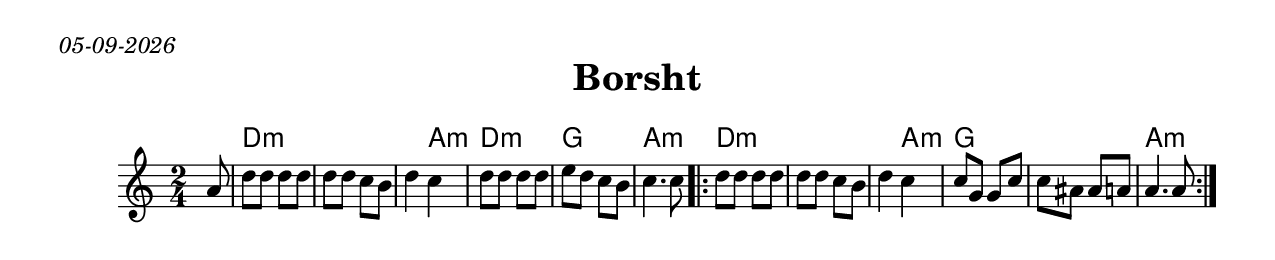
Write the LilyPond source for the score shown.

\version "2.24.0"
\include "english.ly"
%\pointAndClickOff
\paper{
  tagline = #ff
  print-all-headers = ##t
  #(set-paper-size "letter")
}
date = #(strftime "%d-%m-%Y" (localtime (current-time)))

\markup{ \italic{ \date }  }

%\markup{ Got something to say? }

global = {
  \clef treble
  \key a \minor
  \time 2/4
  \set Score.rehearsalMarkFormatter = #format-mark-box-alphabet
}

%#################################### Melody ########################
melody = \relative c'' {
  \global
  \partial 8 a8    %lead in notes


    d8 d d d
    d8 d c b
    d4 c
    d8 d d d

    e8 d c b
    c4. c8

     \repeat volta 2{
    d d d d
    d8 d c b
    d4 c

    c8 g g c
    c8 as as a
    a4. a8
     }

    %{
    d d d d
    d8 d c b
    d4 c

    c8 g g c
    c8 as as a
    a2
    %}

}
%################################# Lyrics #####################
%\addlyrics{ \set stanza = #"1. " }
%################################# Chords #######################
harmonies = \chordmode {
  s8 d4*5:m a4:m
  d2:m
  g2
  a2:m

  d4*5:m a4:m
  g2*2
  a2:m
}

\score {
  % transpose score below
  %\transpose c d
  <<
    \new ChordNames {
      \set chordChanges = ##f
      \harmonies
    }
    \new Staff   \melody
  >>
  \header{
    title= "Borsht"
    subtitle=""
    composer= ""

    instrument =""
    arranger= ""
  }
  \midi{\tempo 4 = 120}
  \layout{indent = 1.0\cm}
}
%{
% more verses:
\markup{}
\markup {
  \font-size #2
  \fill-line {
    \hspace #0.1 % distance from left margin
    \column {
      \line { "1."
\column {
 ""
}
      }
      \hspace #0.2 % vertical distance between verses
      \line { "2."
\column {
""
}
      }
    }
    \hspace #0.1  % horiz. distance between columns
    \column {
      \line { "3."
\column {
 ""
}
      }
      \hspace #0.2 % distance between verses
      \line { "4."
\column {
""
}
      }
    }
    \hspace #0.1 % distance to right margin
  }
}

%}